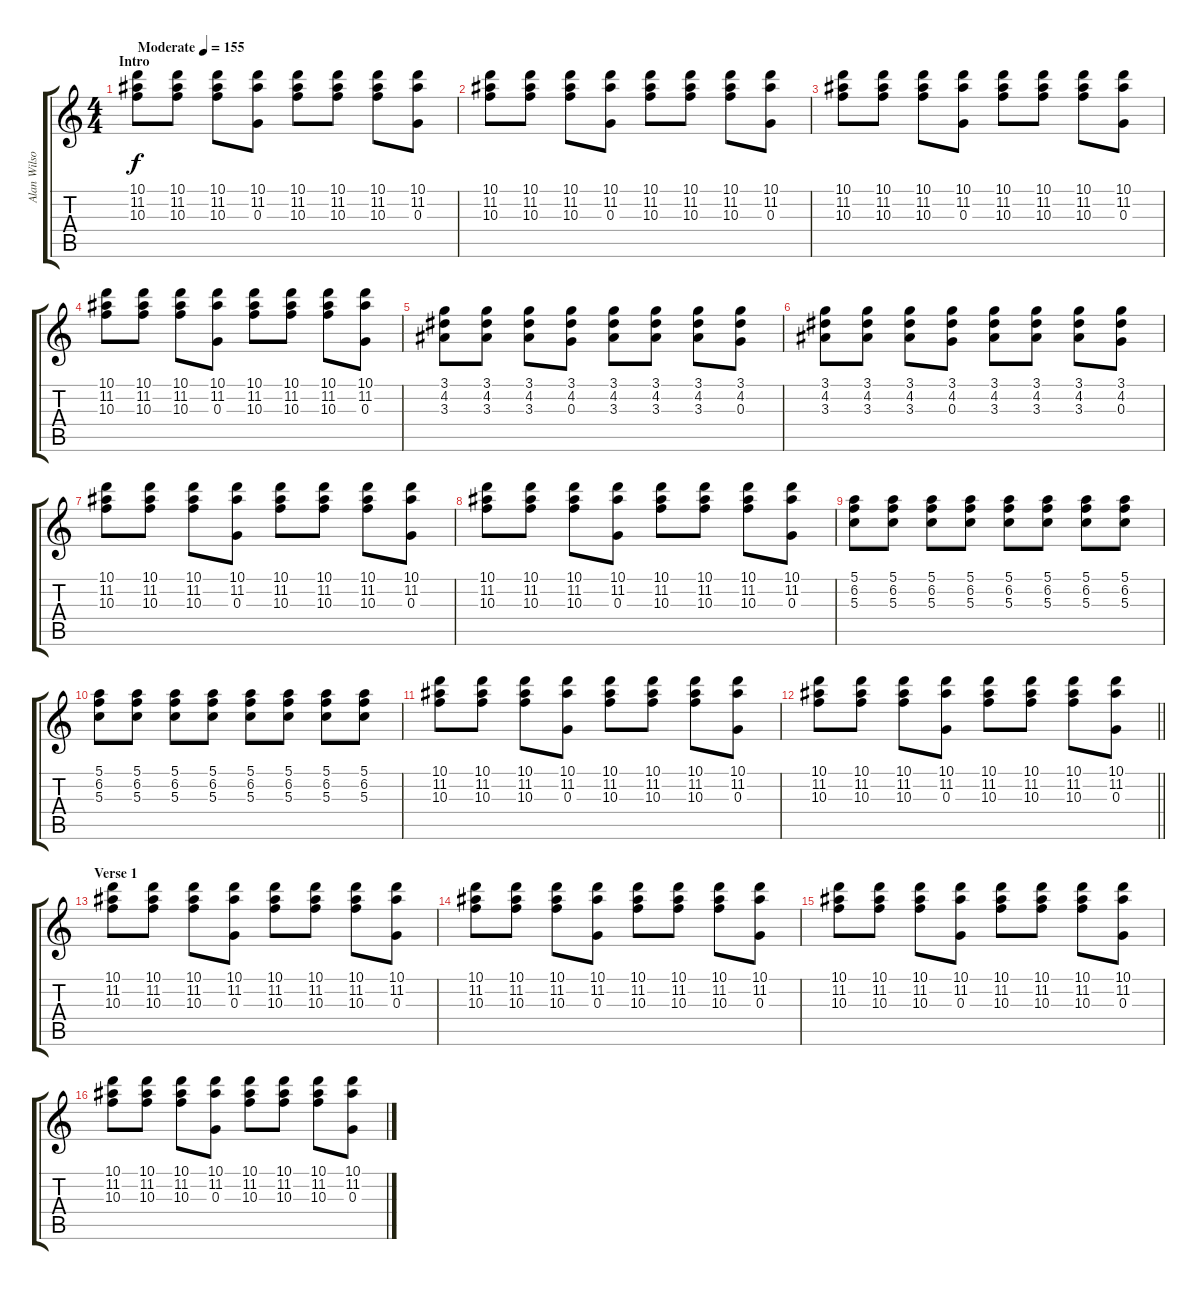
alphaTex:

\track ("Alan Wilson" "Alan Wilso") {instrument acousticguitarnylon}
\staff {score tabs}
\tuning (E4 B3 G3 D3 A2 E2) {hide}
\ts (4 4)
\section ("" "Intro")
\tempo (155 "Moderate")
\clef g2
\ks c
(10.1 11.2 10.3).8{dy f instrument acousticguitarnylon} (10.1 11.2 10.3).8 (10.1 11.2 10.3).8 (10.1 11.2 0.3).8 (10.1 11.2 10.3).8 (10.1 11.2 10.3).8 (10.1 11.2 10.3).8 (10.1 11.2 0.3).8 |
(10.1 11.2 10.3).8 (10.1 11.2 10.3).8 (10.1 11.2 10.3).8 (10.1 11.2 0.3).8 (10.1 11.2 10.3).8 (10.1 11.2 10.3).8 (10.1 11.2 10.3).8 (10.1 11.2 0.3).8 |
(10.1 11.2 10.3).8 (10.1 11.2 10.3).8 (10.1 11.2 10.3).8 (10.1 11.2 0.3).8 (10.1 11.2 10.3).8 (10.1 11.2 10.3).8 (10.1 11.2 10.3).8 (10.1 11.2 0.3).8 |
(10.1 11.2 10.3).8 (10.1 11.2 10.3).8 (10.1 11.2 10.3).8 (10.1 11.2 0.3).8 (10.1 11.2 10.3).8 (10.1 11.2 10.3).8 (10.1 11.2 10.3).8 (10.1 11.2 0.3).8 |
(3.1 4.2 3.3).8 (3.1 4.2 3.3).8 (3.1 4.2 3.3).8 (3.1 4.2 0.3).8 (3.1 4.2 3.3).8 (3.1 4.2 3.3).8 (3.1 4.2 3.3).8 (3.1 4.2 0.3).8 |
(3.1 4.2 3.3).8 (3.1 4.2 3.3).8 (3.1 4.2 3.3).8 (3.1 4.2 0.3).8 (3.1 4.2 3.3).8 (3.1 4.2 3.3).8 (3.1 4.2 3.3).8 (3.1 4.2 0.3).8 |
(10.1 11.2 10.3).8 (10.1 11.2 10.3).8 (10.1 11.2 10.3).8 (10.1 11.2 0.3).8 (10.1 11.2 10.3).8 (10.1 11.2 10.3).8 (10.1 11.2 10.3).8 (10.1 11.2 0.3).8 |
(10.1 11.2 10.3).8 (10.1 11.2 10.3).8 (10.1 11.2 10.3).8 (10.1 11.2 0.3).8 (10.1 11.2 10.3).8 (10.1 11.2 10.3).8 (10.1 11.2 10.3).8 (10.1 11.2 0.3).8 |
(5.1 6.2 5.3).8 (5.1 6.2 5.3).8 (5.1 6.2 5.3).8 (5.1 6.2 5.3).8 (5.1 6.2 5.3).8 (5.1 6.2 5.3).8 (5.1 6.2 5.3).8 (5.1 6.2 5.3).8 |
(5.1 6.2 5.3).8 (5.1 6.2 5.3).8 (5.1 6.2 5.3).8 (5.1 6.2 5.3).8 (5.1 6.2 5.3).8 (5.1 6.2 5.3).8 (5.1 6.2 5.3).8 (5.1 6.2 5.3).8 |
(10.1 11.2 10.3).8 (10.1 11.2 10.3).8 (10.1 11.2 10.3).8 (10.1 11.2 0.3).8 (10.1 11.2 10.3).8 (10.1 11.2 10.3).8 (10.1 11.2 10.3).8 (10.1 11.2 0.3).8 |
\barLineRight lightlight
(10.1 11.2 10.3).8 (10.1 11.2 10.3).8 (10.1 11.2 10.3).8 (10.1 11.2 0.3).8 (10.1 11.2 10.3).8 (10.1 11.2 10.3).8 (10.1 11.2 10.3).8 (10.1 11.2 0.3).8 |
\section ("" "Verse 1")
(10.1 11.2 10.3).8 (10.1 11.2 10.3).8 (10.1 11.2 10.3).8 (10.1 11.2 0.3).8 (10.1 11.2 10.3).8 (10.1 11.2 10.3).8 (10.1 11.2 10.3).8 (10.1 11.2 0.3).8 |
(10.1 11.2 10.3).8 (10.1 11.2 10.3).8 (10.1 11.2 10.3).8 (10.1 11.2 0.3).8 (10.1 11.2 10.3).8 (10.1 11.2 10.3).8 (10.1 11.2 10.3).8 (10.1 11.2 0.3).8 |
(10.1 11.2 10.3).8 (10.1 11.2 10.3).8 (10.1 11.2 10.3).8 (10.1 11.2 0.3).8 (10.1 11.2 10.3).8 (10.1 11.2 10.3).8 (10.1 11.2 10.3).8 (10.1 11.2 0.3).8 |
(10.1 11.2 10.3).8 (10.1 11.2 10.3).8 (10.1 11.2 10.3).8 (10.1 11.2 0.3).8 (10.1 11.2 10.3).8 (10.1 11.2 10.3).8 (10.1 11.2 10.3).8 (10.1 11.2 0.3).8
